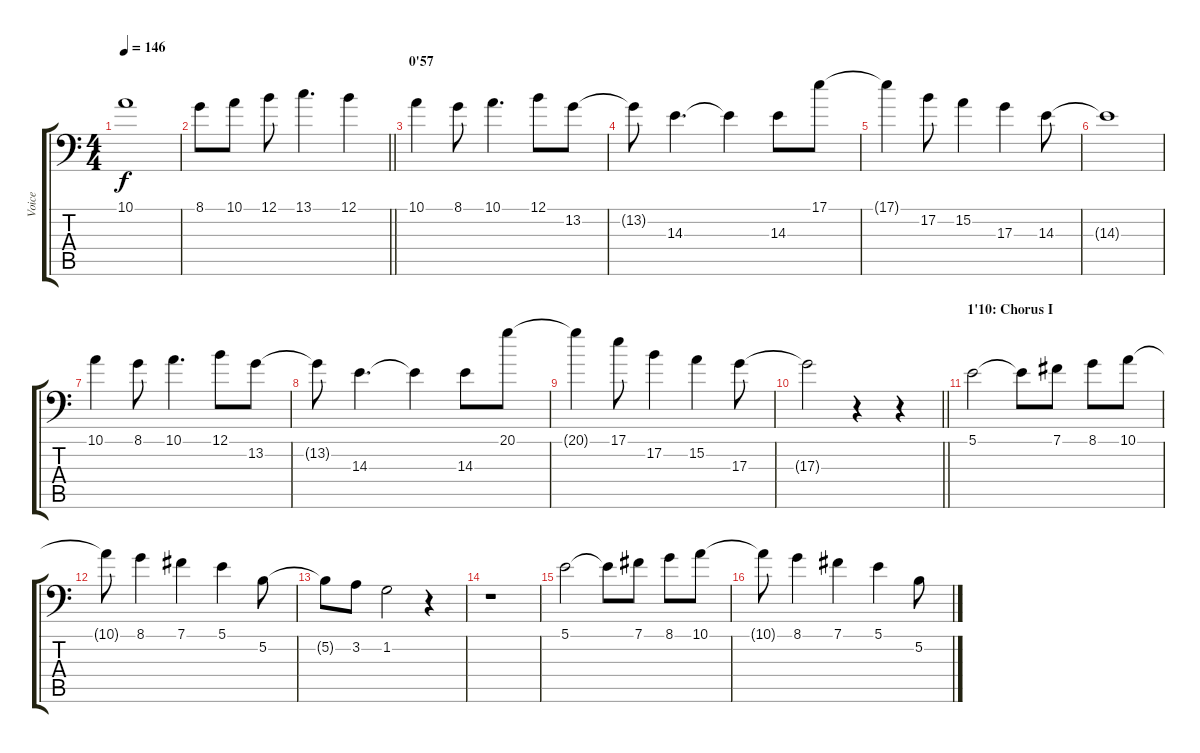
\track ("Voice" "Voice") {instrument lead2sawtooth}
\staff {score tabs}
\tuning (B3 Gb3 D3 A2 E2 A1) {hide}
\ts (4 4)
\tempo 146
\clef f4
\ks c
10.1{t}.1{dy f} |
\barLineRight lightlight
8.1.8 10.1.8 12.1.8 13.1.4{d} 12.1.4 |
\section ("" "0'57")
10.1.4 8.1.8 10.1.4{d} 12.1.8 13.2.8 |
13.2{t}.8 14.3.4{d} 14.3{t}.4 14.3.8 17.1.8 |
17.1{t}.4 17.2.8 15.2.4 17.3.4 14.3.8 |
14.3{t}.1 |
10.1.4 8.1.8 10.1.4{d} 12.1.8 13.2.8 |
13.2{t}.8 14.3.4{d} 14.3{t}.4 14.3.8 20.1.8 |
20.1{t}.4 17.1.8 17.2.4 15.2.4 17.3.8 |
\barLineRight lightlight
17.3{t}.2 r.4 r.4 |
\section ("" "1'10: Chorus I")
5.1.2 5.1{t}.8 7.1.8 8.1.8 10.1.8 |
10.1{t}.8 8.1.4 7.1.4 5.1.4 5.2.8 |
5.2{t}.8 3.2.8 1.2.2 r.4 |
r.1 |
5.1.2 5.1{t}.8 7.1.8 8.1.8 10.1.8 |
10.1{t}.8 8.1.4 7.1.4 5.1.4 5.2.8
